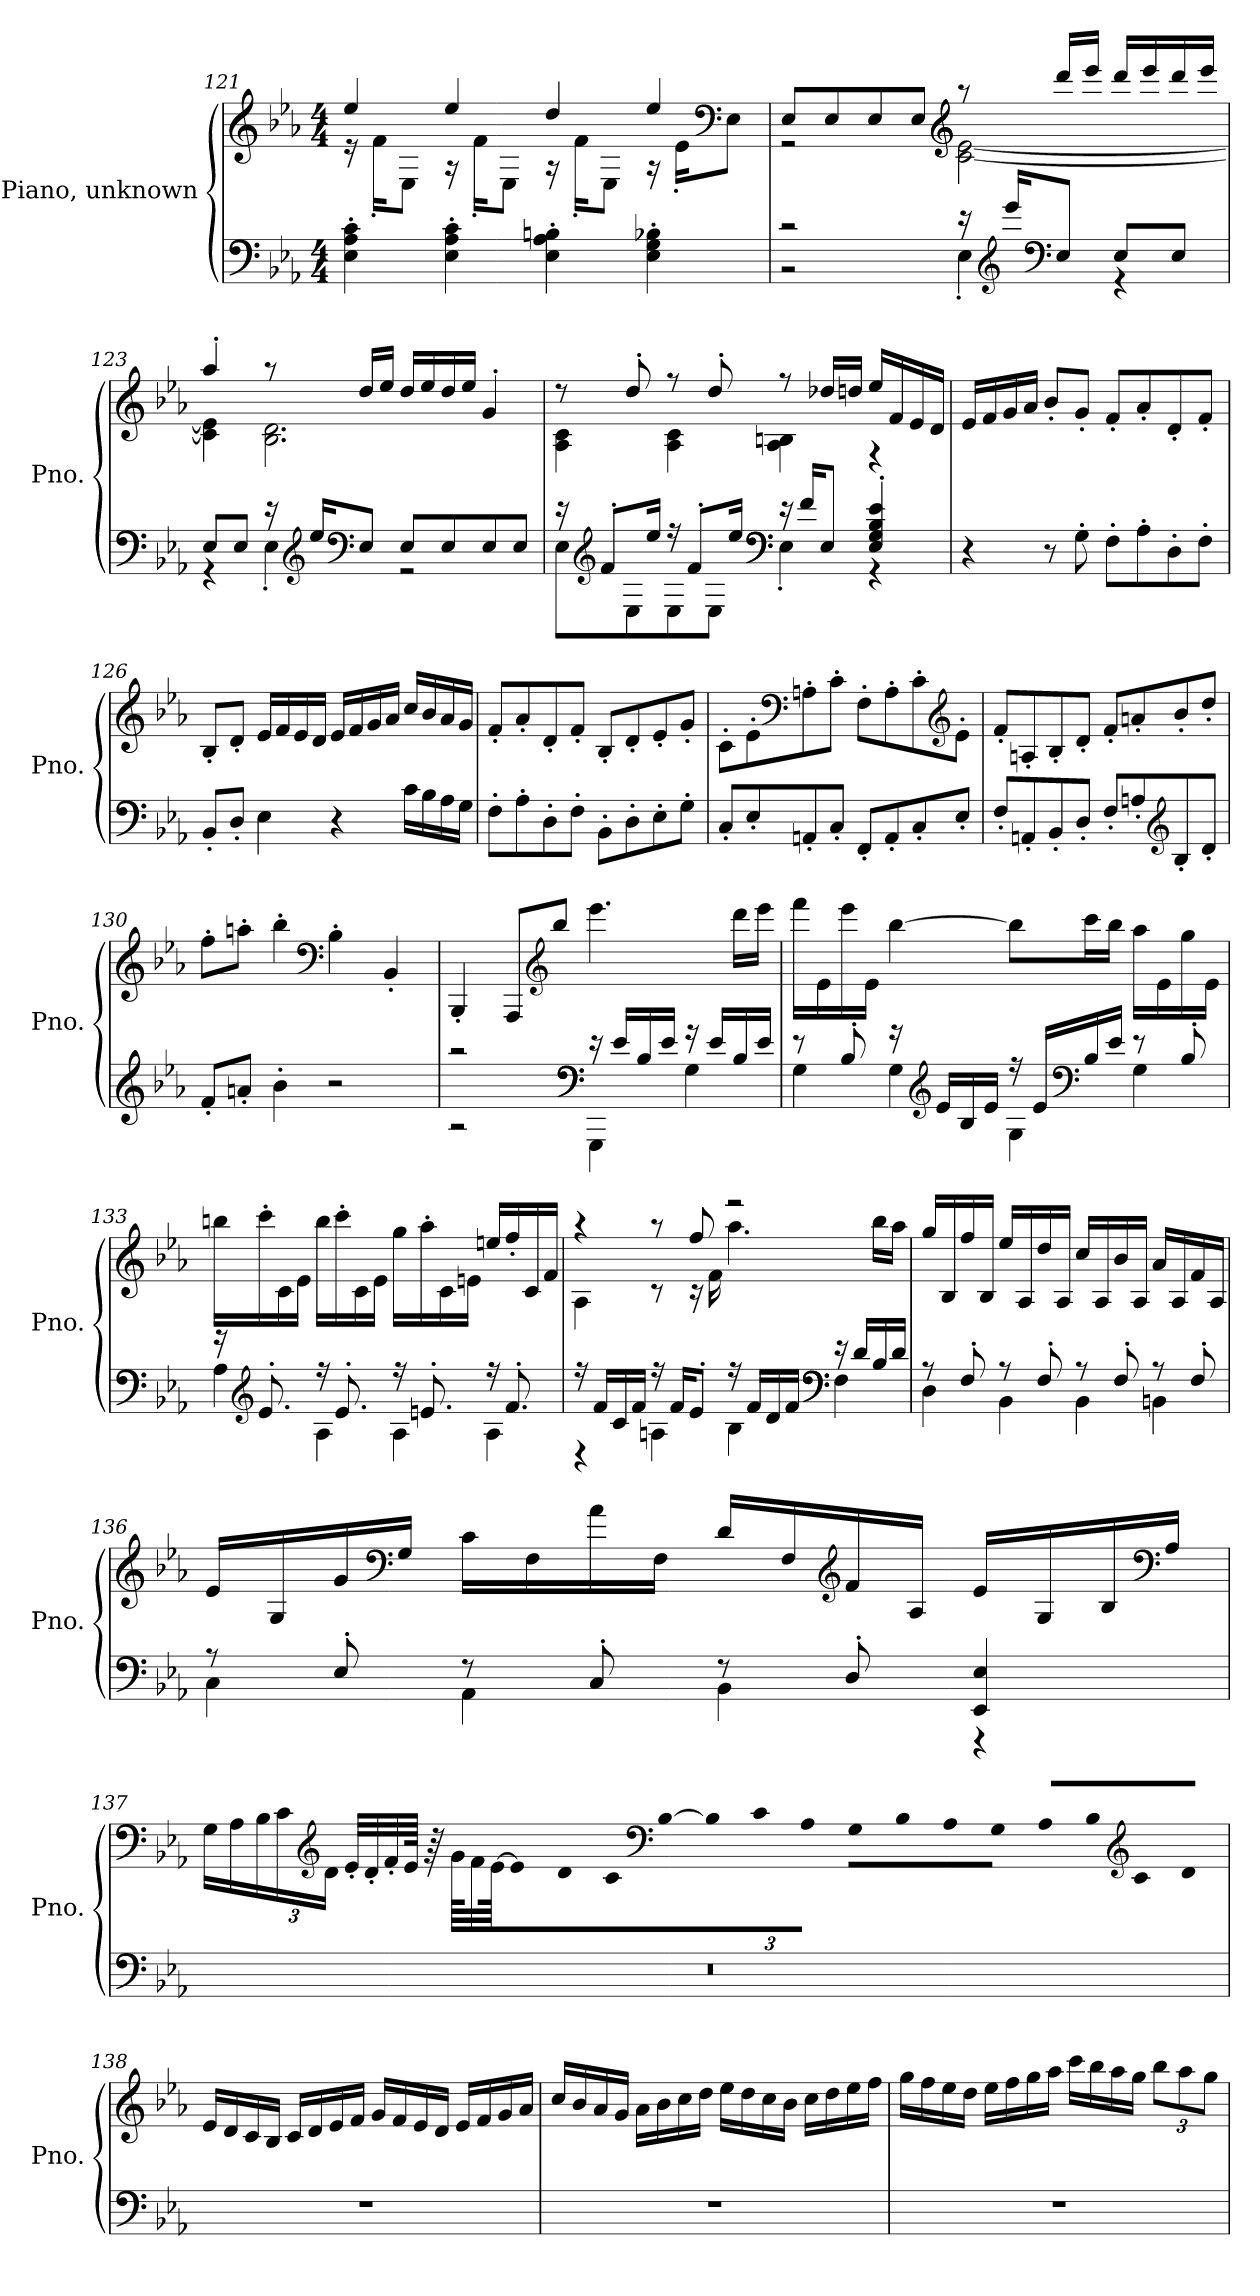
**kern	**kern
*part1	*part1
*staff2	*staff1
*I"Piano, unknown	*
*I'Pno.	*
!!LO:LB:g=z
*clefF4	*clefG2
*k[b-e-a-]	*k[b-e-a-]
*M4/4	*M4/4
=121	=121
*	*^
4E-\' 4A-\' 4c\'	4ee-/	16r
.	.	16f'\KL
.	.	8E-\J
4E-\' 4A-\' 4c\'	4ee-/	16r
.	.	16f'\KL
.	.	8E-\J
4E-\' 4A-\' 4Bn\'	4dd/	16r
.	.	16f'\KL
.	.	8E-\J
4E-\' 4G\' 4B-X\'	4ee-/	16r
.	.	16e-'\KL
*	*clefF4	*
.	.	8E-\J
=122	=122	=122
*^	*	*
2r	2r	8E-/L	2r
.	.	8E-/	.
.	.	8E-/	.
.	.	8E-/J	.
*	*	*clefG2	*
16r	4E-'\	8r	[2c\ [2e-\
*clefG2	*	*	*
16eee-/KL	.	.	.
*clefF4	*	*	*
8E-/J	.	16ddd/LL	.
.	.	16eee-/JJ	.
8E-/L	4r	16ddd/LL	.
.	.	16eee-/	.
8E-/J	.	16ddd/	.
.	.	16eee-/JJ	.
!!LO:LB:g=z	!!
=123	=123	=123	=123
8E-/L	4r	4aa-'/	4c\] 4e-\]
8E-/J	.	.	.
16r	4E-'\	8r	2.B-\ 2.d\
*clefG2	*	*	*
16ee-/KL	.	.	.
*clefF4	*	*	*
8E-/J	.	16dd/LL	.
.	.	16ee-/JJ	.
8E-/L	2r	16dd/LL	.
.	.	16ee-/	.
8E-/	.	16dd/	.
.	.	16ee-/JJ	.
8E-/	.	4g'/	.
8E-/J	.	.	.
=124	=124	=124	=124
16r	8E-\L	8r	4A-\ 4c\
*clefG2	*	*	*
8f'/L	.	.	.
.	8E-\	8dd'/	.
16ee-/Jk	.	.	.
16r	8E-\	8r	4A-\ 4c\
8f'/L	.	.	.
.	8E-\J	8dd'/	.
16ee-/Jk	.	.	.
*clefF4	*	*	*
16r	4E-'\	8r	4A-\ 4Bn\
16f/KL	.	.	.
8E-/J	.	16dd-X/LL	.
.	.	16ddn/JJ	.
4E-/' 4G/' 4B-/' 4e-/'	4r	16ee-/LL	4r
.	.	16f/	.
.	.	16e-/	.
.	.	16d/JJ	.
*v	*v	*	*
*	*v	*v
!!LO:LB:g=z
=125	=125
4r	16e-/LL
.	16f/
.	16g/
.	16a-/JJ
8r	8b-'/L
8G'\	8g'/J
8F'\L	8f'/L
8A-'\	8a-'/
8D'\	8d'/
8F'\J	8f'/J
=126	=126
8BB-'/L	8B-'/L
8D'/J	8d'/J
4E-\	16e-/LL
.	16f/
.	16e-/
.	16d/JJ
4r	16e-/LL
.	16f/
.	16g/
.	16a-/JJ
16c\LL	16cc/LL
16B-\	16b-/
16A-\	16a-/
16G\JJ	16g/JJ
=127	=127
8F'\L	8f'/L
8A-'\	8a-'/
8D'\	8d'/
8F'\J	8f'/J
8BB-'\L	8B-'/L
8D'\	8d'/
8E-'\	8e-'/
8G'\J	8g'/J
!!LO:LB:g=z
=128	=128
8C'/L	8c'\L
8E-'/	8e-'\
*	*clefF4
8AAn'/	8An'\
8C'/J	8c'\J
8FF'/L	8F'\L
8AA'/	8A'\
8C'/	8c'\
*	*clefG2
8E-'/J	8e-'\J
=129	=129
8F'/L	8f'/L
8AAn'/	8An'/
8BB-'/	8B-'/
8D'/J	8d'/J
8F'/L	8f'/L
8An'/	8an'/
*clefG2	*
8B-'/	8b-'/
8d'/J	8dd'/J
=130	=130
8f'/L	8ff'\L
8an'/J	8aan'\J
4b-'\	4bb-'\
*	*clefF4
2r	4B-'\
.	4BB-'/
!!LO:LB:g=z
=131	=131
*^	*
2r	2r	4BBB-'/
.	.	8AAA-/L
*	*	*clefG2
.	.	8bb-/J
*clefF4	*	*
16r	4GGG\	4.eee-\
16e-/LL	.	.
16B-/	.	.
16e-/JJ	.	.
16r	4G\	.
16e-/LL	.	.
16B-/	.	16ddd\LL
16e-/JJ	.	16eee-\JJ
=132	=132	=132
8r	4G\	16fff\LL
.	.	16e-\
8B-'/	.	16eee-\
.	.	16e-\JJ
16r	4G\	[4bb-\
*clefG2	*	*
16e-/LL	.	.
16B-/	.	.
16e-/JJ	.	.
16r	4G\	8bb-\L]
16e-/LL	.	.
*clefF4	*	*
16B-/	.	16ccc\L
16e-/JJ	.	16bb-\JJ
8r	4G\	16aa-\LL
.	.	16e-\
8B-'/	.	16gg\
.	.	16e-\JJ
!!LO:PB:g=z
=133	=133	=133
16r	4A-\	16bbn\LL
*clefG2	*	*
8.e-'/	.	16ccc'\
.	.	16c\
.	.	16e-\JJ
16r	4A-\	16bb\LL
8.e-'/	.	16ccc'\
.	.	16c\
.	.	16e-\JJ
16r	4A-\	16gg\LL
8.en'/	.	16aa-'\
.	.	16c\
.	.	16en\JJ
16r	4A-\	16een/LL
8.f'/	.	16ff'/
.	.	16c/
.	.	16f/JJ
=134	=134	=134
*	*	*^
16r	4r	4r	4A-\
16f/LL	.	.	.
16c/	.	.	.
16f/JJ	.	.	.
16r	4An\	8r	8r
16f/KL	.	.	.
8e-'/J	.	8ff/	16r
.	.	.	16f\
16r	4B-\	2r	4.aa-\
16f/LL	.	.	.
16d/	.	.	.
16f/JJ	.	.	.
*clefF4	*	*	*
16r	4F\	.	.
16d/LL	.	.	.
16B-/	.	.	16bb-\LL
16d/JJ	.	.	16aa-\JJ
*	*	*v	*v
!!LO:LB:g=z
=135	=135	=135
8r	4D\	16gg/LL
.	.	16B-/
8F'/	.	16ff/
.	.	16B-/JJ
8r	4BB-\	16ee-/LL
.	.	16A-/
8F'/	.	16dd/
.	.	16A-/JJ
8r	4BB-\	16cc/LL
.	.	16A-/
8F'/	.	16b-/
.	.	16A-/JJ
8r	4BBn\	16a-/LL
.	.	16A-/
8F'/	.	16f/
.	.	16A-/JJ
=136	=136	=136
8r	4C\	16e-/LL
.	.	16G/
8E-'/	.	16g/
*	*	*clefF4
.	.	16G/JJ
8r	4AA-\	16c\LL
.	.	16F\
8C'/	.	16a-\
.	.	16F\JJ
8r	4BB-\	16d/LL
.	.	16F/
*	*	*clefG2
8D'/	.	16f/
.	.	16A-/JJ
4EE-/ 4E-/	4r	16e-/LL
.	.	16G/
.	.	16B-/
*	*	*clefF4
.	.	16A-/JJ
*v	*v	*
!!LO:LB:g=z
=137	=137
1r	16G\LL
.	16A-\
*	*Xbrackettup
.	24B-\
.	24c\
*	*clefG2
.	24d\JJ
.	48e-'/LLL
.	48d'/
.	48f'/
*	*brackettup
.	96e-/JJJk
.	96r
.	96g\KLLL
*	*Xbrackettup
.	48f\
.	[96e-\L
.	64e-\]
.	64d\
.	64c\
*	*clefF4
.	[64B-\
.	64B-\]
.	64c\J
.	32A-\JJJ
.	16G\LL
.	16B-\
.	16A-\
.	16G\JJ
.	16A-/LL
.	16B-/
*	*clefG2
.	16c/
.	16d/JJ
!!LO:LB:g=z
=138	=138
1r	16e-/LL
.	16d/
.	16c/
.	16B-/JJ
.	16c/LL
.	16d/
.	16e-/
.	16f/JJ
.	16g/LL
.	16f/
.	16e-/
.	16d/JJ
.	16e-/LL
.	16f/
.	16g/
.	16a-/JJ
=139	=139
1r	16cc/LL
.	16b-/
.	16a-/
.	16g/JJ
.	16a-\LL
.	16b-\
.	16cc\
.	16dd\JJ
.	16ee-\LL
.	16dd\
.	16cc\
.	16b-\JJ
.	16cc\LL
.	16dd\
.	16ee-\
.	16ff\JJ
!!LO:LB:g=z
=140	=140
1r	16gg\LL
.	16ff\
.	16ee-\
.	16dd\JJ
.	16ee-\LL
.	16ff\
.	16gg\
.	16aa-\JJ
.	16ccc\LL
.	16bb-\
.	16aa-\
.	16gg\JJ
.	12bb-\L
.	12aa-\
.	12gg\J
=	=
*-	*-
